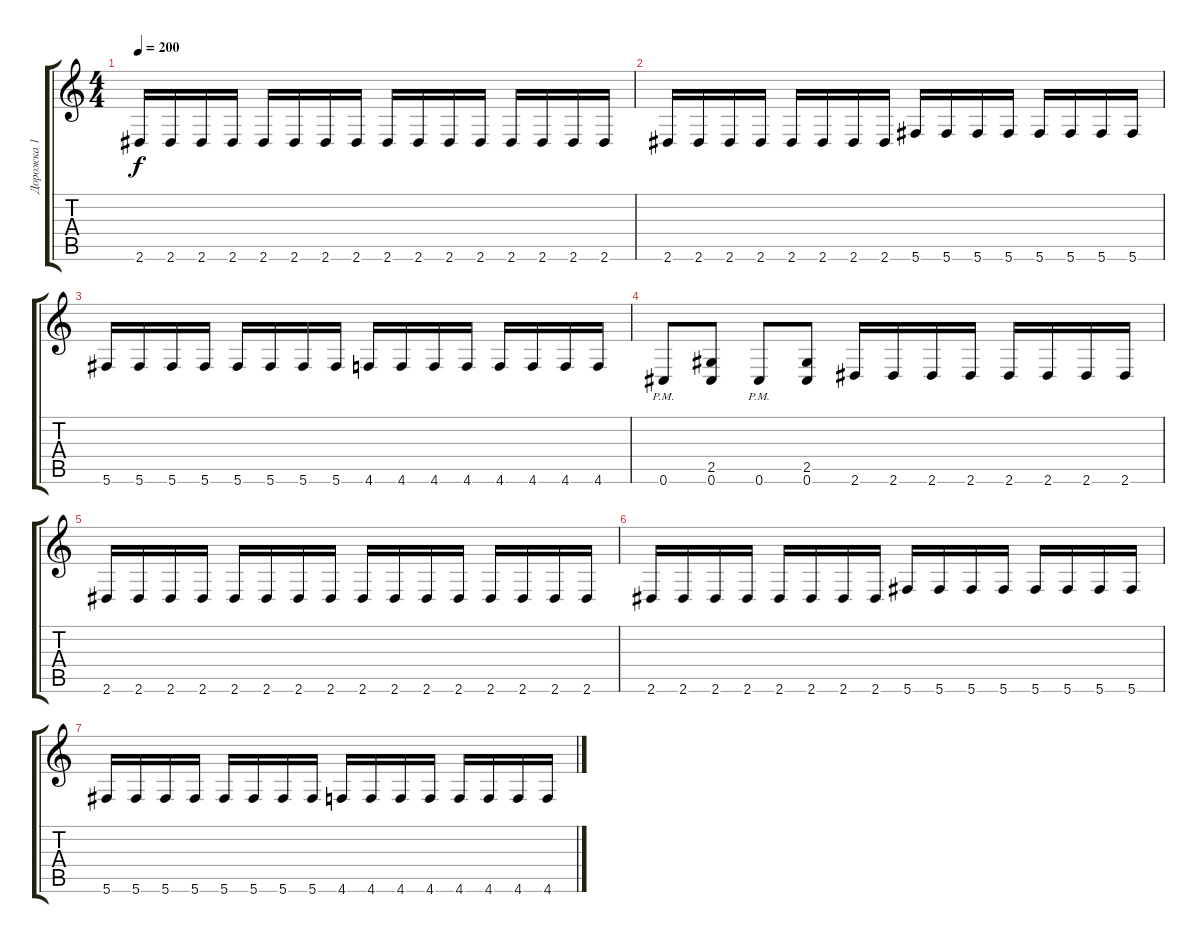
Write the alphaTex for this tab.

\track ("Дорожка 1" "Дорожка 1") {instrument overdrivenguitar}
\staff {score tabs}
\tuning (Db4 Ab3 E3 B2 Gb2 Db2) {hide}
\ts (4 4)
\tempo 200
\clef g2
\ks c
2.6.16{dy f} 2.6.16 2.6.16 2.6.16 2.6.16 2.6.16 2.6.16 2.6.16 2.6.16 2.6.16 2.6.16 2.6.16 2.6.16 2.6.16 2.6.16 2.6.16 |
2.6.16 2.6.16 2.6.16 2.6.16 2.6.16 2.6.16 2.6.16 2.6.16 5.6.16 5.6.16 5.6.16 5.6.16 5.6.16 5.6.16 5.6.16 5.6.16 |
5.6.16 5.6.16 5.6.16 5.6.16 5.6.16 5.6.16 5.6.16 5.6.16 4.6.16 4.6.16 4.6.16 4.6.16 4.6.16 4.6.16 4.6.16 4.6.16 |
0.6{pm}.8 (2.5 0.6).8 0.6{pm}.8 (2.5 0.6).8 2.6.16 2.6.16 2.6.16 2.6.16 2.6.16 2.6.16 2.6.16 2.6.16 |
2.6.16 2.6.16 2.6.16 2.6.16 2.6.16 2.6.16 2.6.16 2.6.16 2.6.16 2.6.16 2.6.16 2.6.16 2.6.16 2.6.16 2.6.16 2.6.16 |
2.6.16 2.6.16 2.6.16 2.6.16 2.6.16 2.6.16 2.6.16 2.6.16 5.6.16 5.6.16 5.6.16 5.6.16 5.6.16 5.6.16 5.6.16 5.6.16 |
5.6.16 5.6.16 5.6.16 5.6.16 5.6.16 5.6.16 5.6.16 5.6.16 4.6.16 4.6.16 4.6.16 4.6.16 4.6.16 4.6.16 4.6.16 4.6.16
